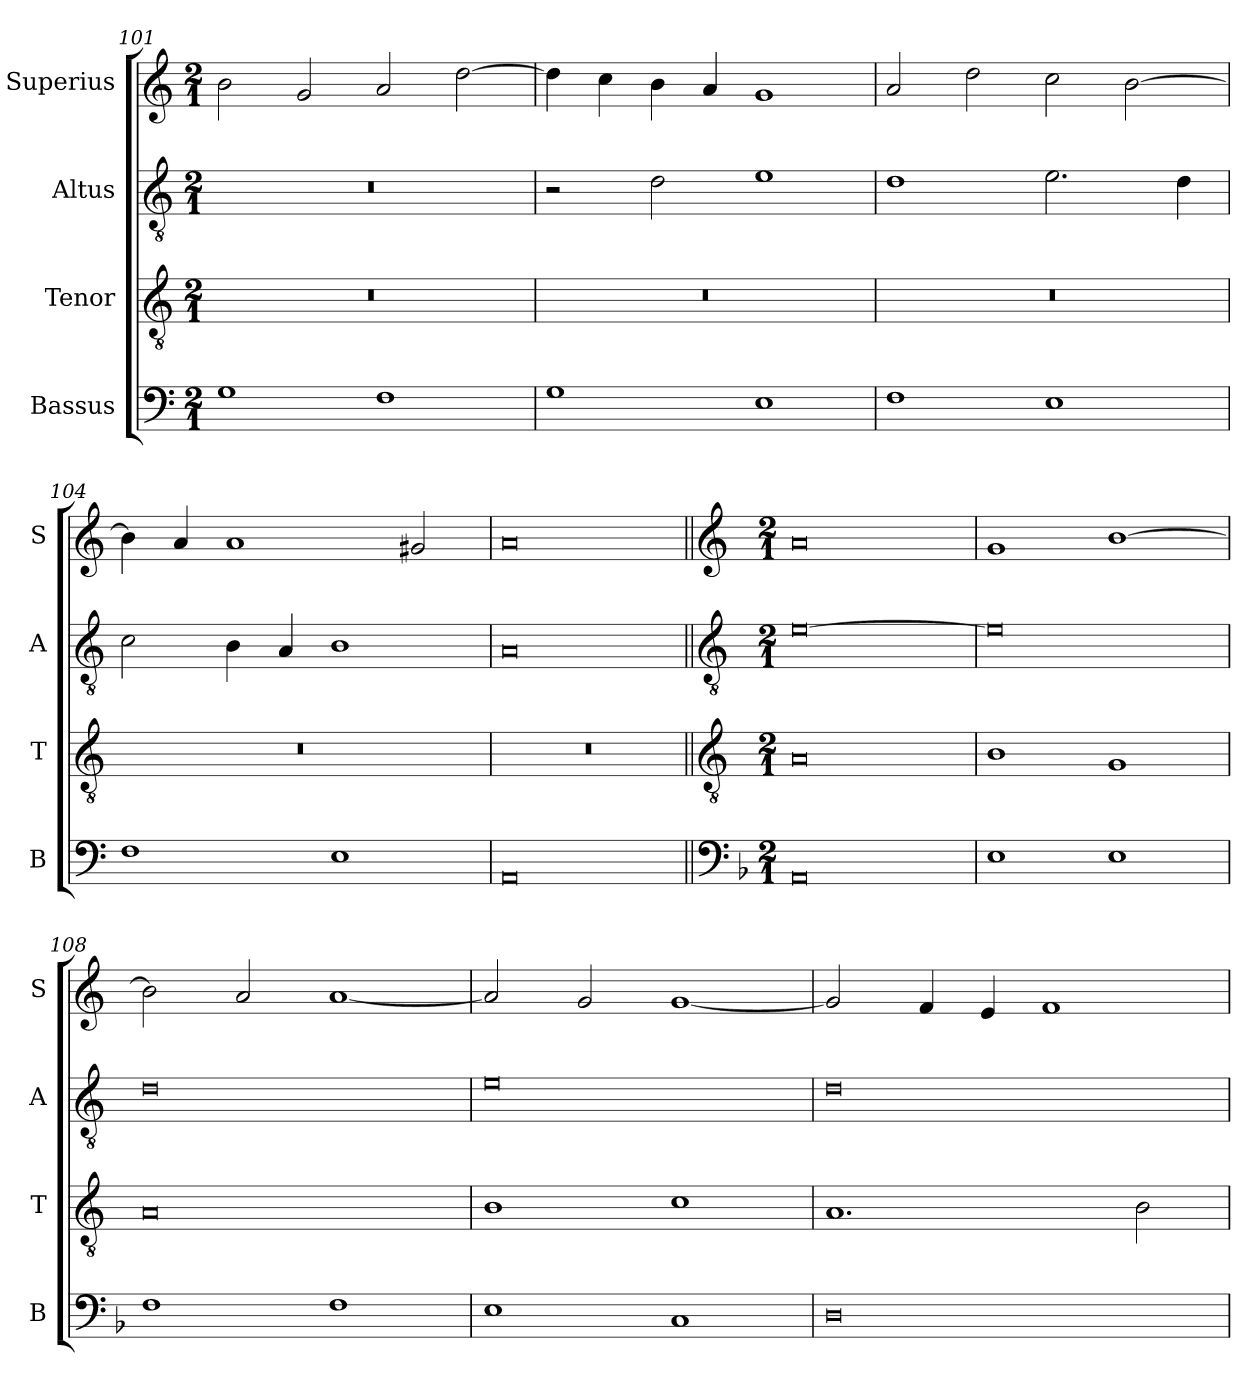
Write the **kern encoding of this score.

**kern	**kern	**kern	**kern
*part4	*part3	*part2	*part1
*staff4	*staff3	*staff2	*staff1
*I"Bassus	*I"Tenor	*I"Altus	*I"Superius
*I'B	*I'T	*I'A	*I'S
*clefF4	*clefGv2	*clefGv2	*clefG2
*k[]	*k[]	*k[]	*k[]
*M2/1	*M2/1	*M2/1	*M2/1
=101	=101	=101	=101
1G	0r	0r	2b\
.	.	.	2g/
1F	.	.	2a/
.	.	.	[2dd\
=102	=102	=102	=102
1G	0r	2r	4dd\]
.	.	.	4cc\
.	.	2d\	4b\
.	.	.	4a/
1E	.	1e	1g
=103	=103	=103	=103
1F	0r	1d	2a/
.	.	.	2dd\
1E	.	2.e\	2cc\
.	.	.	[2b\
.	.	4d\	.
=104	=104	=104	=104
1F	0r	2c\	4b\]
.	.	.	4a/
.	.	4B\	1a
.	.	4A/	.
1E	.	1B	.
.	.	.	2g#X/
=105	=105	=105	=105
0AA	0r	0A	0a
!!LO:LB:g=z
=106||	=106||	=106||	=106||
*clefF4	*clefGv2	*clefGv2	*clefG2
*k[b-]	*k[]	*k[]	*k[]
*M2/1	*M2/1	*M2/1	*M2/1
0AA	0A	[0e	0a
=107	=107	=107	=107
1E	1B	0e]	1g
1E	1G	.	[1b
=108	=108	=108	=108
1F	0A	0d	2b\]
.	.	.	2a/
1F	.	.	[1a
=109	=109	=109	=109
1E	1B	0e	2a/]
.	.	.	2g/
1C	1c	.	[1g
=110	=110	=110	=110
0D	1.A	0d	2g/]
.	.	.	4f/
.	.	.	4e/
.	.	.	1f
.	2B\	.	.
=	=	=	=
*-	*-	*-	*-
